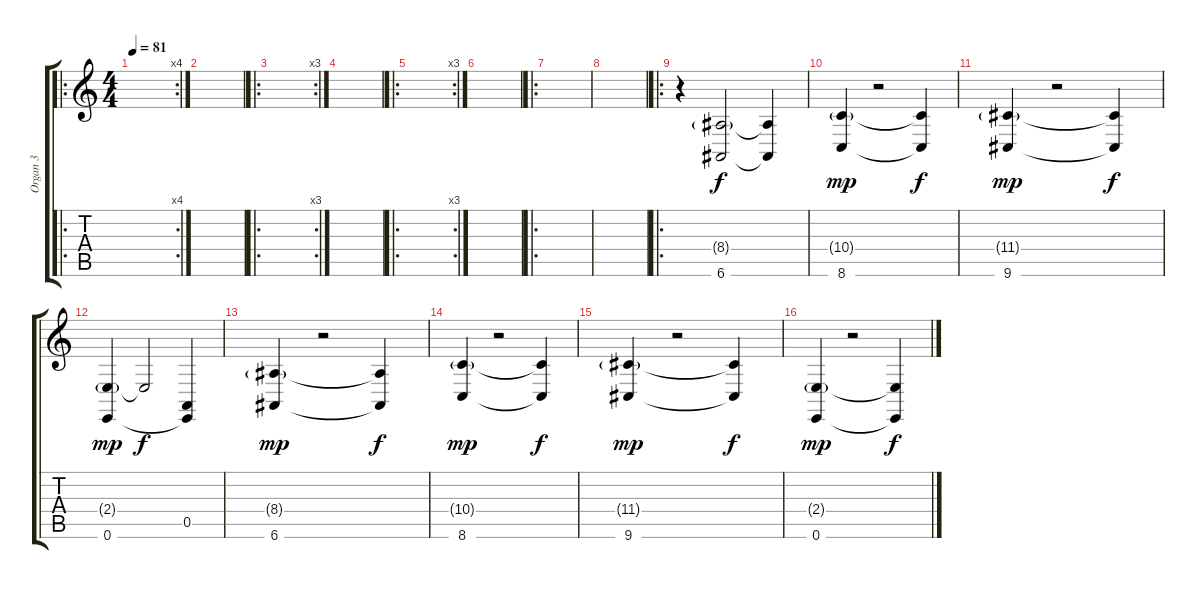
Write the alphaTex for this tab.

\track ("Organ 3" "Organ 3") {instrument rockorgan}
\staff {score tabs}
\tuning (E4 B3 G3 D3 A2 E2) {hide}
\ro
\rc 4
\ts (4 4)
\tempo 81
\clef g2
\ks c
|
|
\ro
\rc 3
|
|
\ro
\rc 3
|
|
\ro
|
|
\ro
r.4 (8.4{g} 6.6).2 (8.4{t} 6.6{t}).4{dy f} |
(10.4{g} 8.6).4{dy mp} r.2 (10.4{t} 8.6{t}).4{dy f} |
(11.4{g} 9.6).4{dy mp} r.2 (11.4{t} 9.6{t}).4{dy f} |
(2.4{g} 0.6).4{dy mp} 2.4{t}.2{dy f} (0.5 0.6{t}).4 |
(8.4{g} 6.6).4{dy mp} r.2 (8.4{t} 6.6{t}).4{dy f} |
(10.4{g} 8.6).4{dy mp} r.2 (10.4{t} 8.6{t}).4{dy f} |
(11.4{g} 9.6).4{dy mp} r.2 (11.4{t} 9.6{t}).4{dy f} |
(2.4{g} 0.6).4{dy mp} r.2 (2.4{t} 0.6{t}).4{dy f}
